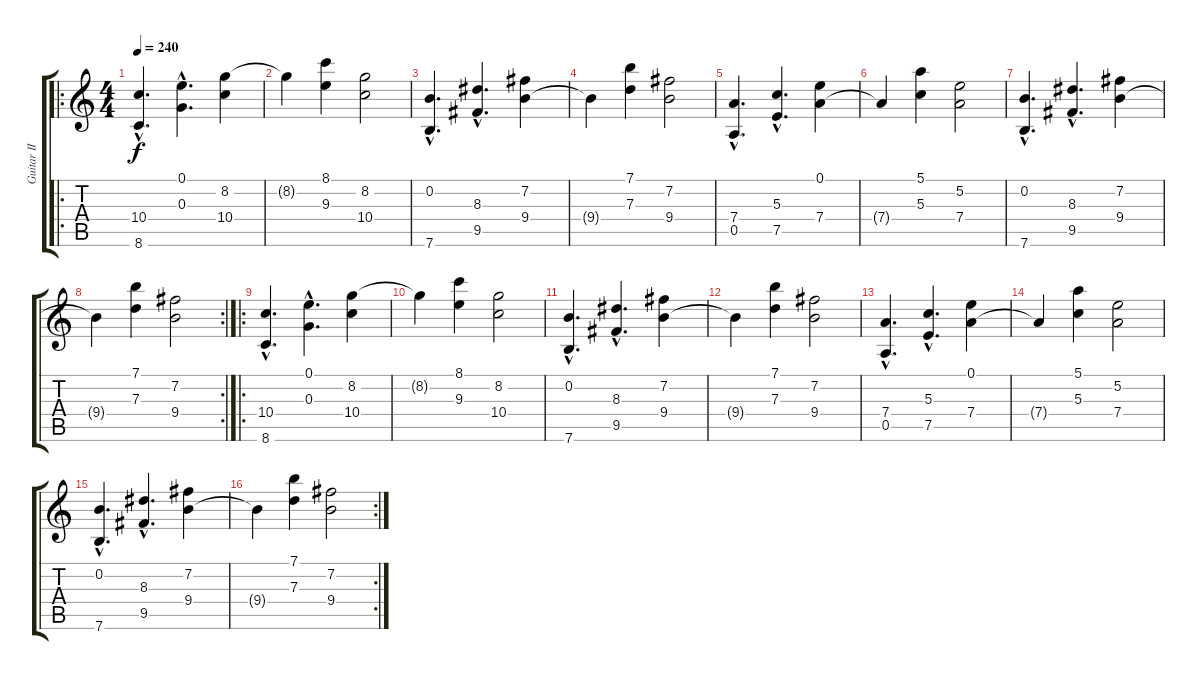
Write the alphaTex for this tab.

\track ("Guitar II" "Guitar II") {instrument acousticguitarnylon}
\staff {score tabs}
\tuning (E4 B3 G3 D3 A2 E2) {hide}
\ro
\ts (4 4)
\tempo 240
\clef g2
\ks c
(10.4{hac} 8.6{hac}).4{d dy f} (0.1{hac} 0.3{hac}).4{d} (8.2 10.4).4 |
8.2{t}.4 (8.1 9.3).4 (8.2 10.4).2 |
(0.2{hac} 7.6{hac}).4{d} (8.3{hac} 9.5{hac}).4{d} (7.2 9.4).4 |
9.4{t}.4 (7.1 7.3).4 (7.2 9.4).2 |
(7.4{hac} 0.5{hac}).4{d} (5.3{hac} 7.5{hac}).4{d} (0.1 7.4).4 |
7.4{t}.4 (5.1 5.3).4 (5.2 7.4).2 |
(0.2{hac} 7.6{hac}).4{d} (8.3{hac} 9.5{hac}).4{d} (7.2 9.4).4 |
\rc 2
9.4{t}.4 (7.1 7.3).4 (7.2 9.4).2 |
\ro
(10.4{hac} 8.6{hac}).4{d} (0.1{hac} 0.3{hac}).4{d} (8.2 10.4).4 |
8.2{t}.4 (8.1 9.3).4 (8.2 10.4).2 |
(0.2{hac} 7.6{hac}).4{d} (8.3{hac} 9.5{hac}).4{d} (7.2 9.4).4 |
9.4{t}.4 (7.1 7.3).4 (7.2 9.4).2 |
(7.4{hac} 0.5{hac}).4{d} (5.3{hac} 7.5{hac}).4{d} (0.1 7.4).4 |
7.4{t}.4 (5.1 5.3).4 (5.2 7.4).2 |
(0.2{hac} 7.6{hac}).4{d} (8.3{hac} 9.5{hac}).4{d} (7.2 9.4).4 |
\rc 2
9.4{t}.4 (7.1 7.3).4 (7.2 9.4).2
